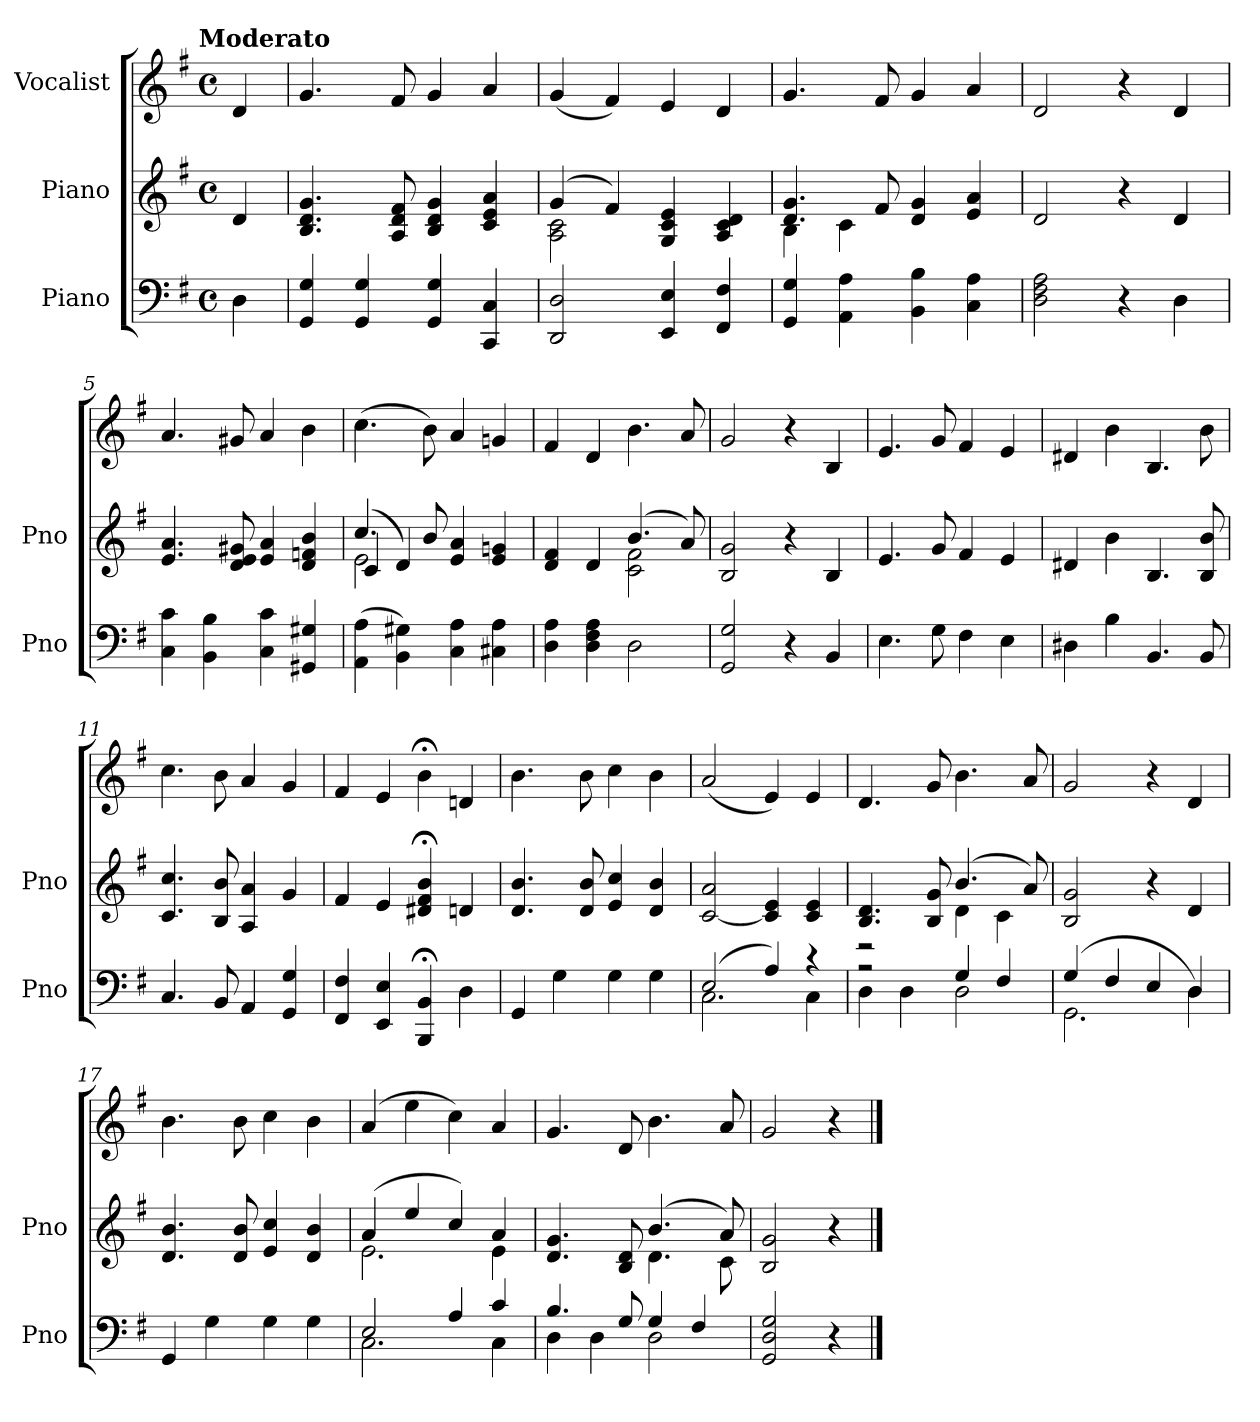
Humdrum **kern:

**kern	**kern	**kern
*part3	*part2	*part1
*staff3	*staff2	*staff1
*I"Piano	*I"Piano	*I"Vocalist
*I'Pno	*I'Pno	*
*clefF4	*clefG2	*clefG2
*k[f#]	*k[f#]	*k[f#]
*G:	*G:	*G:
!!LO:TX:omd:t=Moderato
*M4/4	*M4/4	*M4/4
*met(c)	*met(c)	*met(c)
*MM110	*MM110	*MM110
=	=	=
4D	4d	4d
=1	=1	=1
4GG 4G	4.B 4.d 4.g	4.g
4GG 4G	.	.
.	8A 8d 8f#	8f#
4GG 4G	4B 4d 4g	4g
4CC 4C	4c 4e 4a	4a
=2	=2	=2
*	*^	*
2DD 2D	(4g	2A 2c	(4g
.	4f#)	.	4f#)
4EE 4E	4G 4c 4e	2ryy	4e
4FF# 4F#	4A 4c 4d	.	4d
=3	=3	=3	=3
4GG 4G	4.d 4.g	4B	4.g
4AA 4A	.	4c	.
.	8f#	.	8f#
4BB 4B	4d 4g	2ryy	4g
4C 4A	4e 4a	.	4a
*	*v	*v	*
=4	=4	=4
2D 2F# 2A	2d	2d
4r	4r	4r
4D	4d	4d
=5	=5	=5
4C 4c	4.e 4.a	4.a
4BB 4B	.	.
.	8d 8e 8g#X	8g#X
4C 4c	4e 4a	4a
4GG#X 4G#X	4d 4fn 4b	4b
=6	=6	=6
*	*^	*
*	*	*^	*
(4AA 4A	(4.cc	2e	4c	(4.cc
4BB 4G#X)	.	.	4d)	.
.	8b	.	.	8b)
4C 4A	4e 4a	2ryy	2ryy	4a
4C#X 4A	4e 4gn	.	.	4gn
*	*	*v	*v	*
=7	=7	=7	=7
4D 4A	4d 4f#	2ryy	4f#
4D 4F# 4A	4d	.	4d
2D	(4.b	2c 2f#	4.b
.	8a)	.	8a
*	*v	*v	*
=8	=8	=8
2GG 2G	2B 2g	2g
4r	4r	4r
4BB	4B	4B
=9	=9	=9
4.E	4.e	4.e
8G	8g	8g
4F#	4f#	4f#
4E	4e	4e
=10	=10	=10
4D#X	4d#X	4d#X
4B	4b	4b
4.BB	4.B	4.B
8BB	8B 8b	8b
=11	=11	=11
4.C	4.c 4.cc	4.cc
8BB	8B 8b	8b
4AA	4A 4a	4a
4GG 4G	4g	4g
=12	=12	=12
4FF# 4F#	4f#	4f#
4EE 4E	4e	4e
4BBB;< 4BB;<	4d#X;< 4f#;< 4b;<	4b;<
4D	4dn	4dn
=13	=13	=13
4GG	4.d 4.b	4.b
4G	.	.
.	8d 8b	8b
4G	4e 4cc	4cc
4G	4d 4b	4b
=14	=14	=14
*^	*	*
(2E	2.C	[2c 2a	(2a
4A)	.	4c] 4e	4e)
4r	4C	4c 4e	4e
=15	=15	=15	=15
*	*	*^	*
2r	4D	4.B 4.d	2r	4.d
.	4D	.	.	.
.	.	8B 8g	.	8g
4G	2D	(4.b	4d	4.b
4F#	.	.	4c	.
.	.	8a)	.	8a
*	*	*v	*v	*
=16	=16	=16	=16
(4G	2.GG	2B 2g	2g
4F#	.	.	.
4E	.	4r	4r
4D	4D)	4d	4d
*v	*v	*	*
=17	=17	=17
4GG	4.d 4.b	4.b
4G	.	.
.	8d 8b	8b
4G	4e 4cc	4cc
4G	4d 4b	4b
=18	=18	=18
*^	*^	*
2E	2.C	(4a	2.e	(4a
.	.	4ee	.	4ee
4A	.	4cc)	.	4cc)
4c	4C	4a	4e	4a
=19	=19	=19	=19	=19
4.B	4D	4.d 4.g	2ryy	4.g
.	4D	.	.	.
8G	.	8B 8d	.	8d
4G	2D	(4.b	4.d	4.b
4F#	.	.	.	.
.	.	8a)	8c	8a
*v	*v	*	*	*
*	*v	*v	*
=20	=20	=20
2GG 2D 2G	2B 2g	2g
4r	4r	4r
==	==	==
*-	*-	*-
